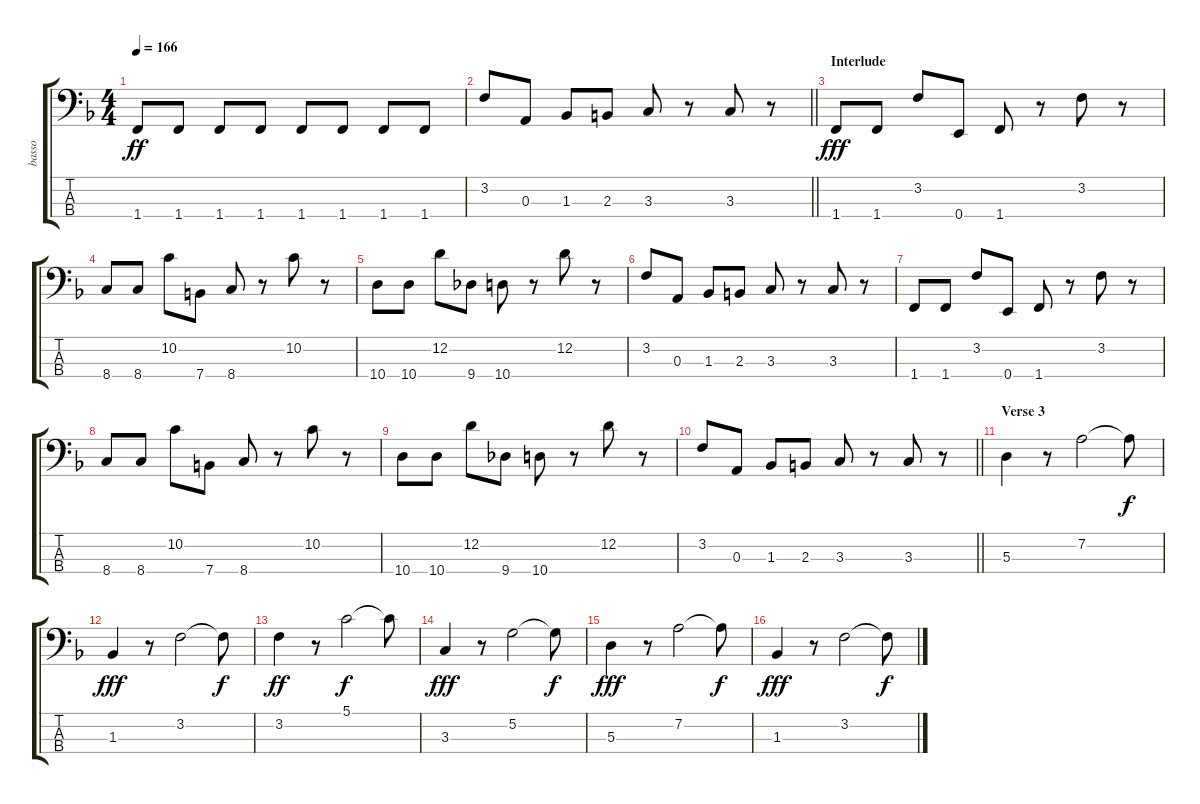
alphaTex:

\track ("basso" "basso") {instrument electricbassfinger}
\staff {score tabs}
\tuning (G2 D2 A1 E1) {hide}
\ts (4 4)
\tempo 166
\clef f4
\ks f
1.4.8{dy ff} 1.4.8 1.4.8 1.4.8 1.4.8 1.4.8 1.4.8 1.4.8 |
\barLineRight lightlight
3.2.8 0.3.8 1.3.8 2.3.8 3.3.8 r.8 3.3.8 r.8 |
\section ("" "Interlude")
1.4.8{dy fff} 1.4.8 3.2.8 0.4.8 1.4.8 r.8 3.2.8 r.8 |
8.4.8 8.4.8 10.2.8 7.4.8 8.4.8 r.8 10.2.8 r.8 |
10.4.8 10.4.8 12.2.8 9.4.8 10.4.8 r.8 12.2.8 r.8 |
3.2.8 0.3.8 1.3.8 2.3.8 3.3.8 r.8 3.3.8 r.8 |
1.4.8 1.4.8 3.2.8 0.4.8 1.4.8 r.8 3.2.8 r.8 |
8.4.8 8.4.8 10.2.8 7.4.8 8.4.8 r.8 10.2.8 r.8 |
10.4.8 10.4.8 12.2.8 9.4.8 10.4.8 r.8 12.2.8 r.8 |
\barLineRight lightlight
3.2.8 0.3.8 1.3.8 2.3.8 3.3.8 r.8 3.3.8 r.8 |
\section ("" "Verse 3")
5.3.4 r.8 7.2.2 7.2{t}.8{dy f} |
1.3.4{dy fff} r.8 3.2.2 3.2{t}.8{dy f} |
3.2.4{dy ff} r.8 5.1.2{dy f} 5.1{t}.8 |
3.3.4{dy fff} r.8 5.2.2 5.2{t}.8{dy f} |
5.3.4{dy fff} r.8 7.2.2 7.2{t}.8{dy f} |
1.3.4{dy fff} r.8 3.2.2 3.2{t}.8{dy f}
